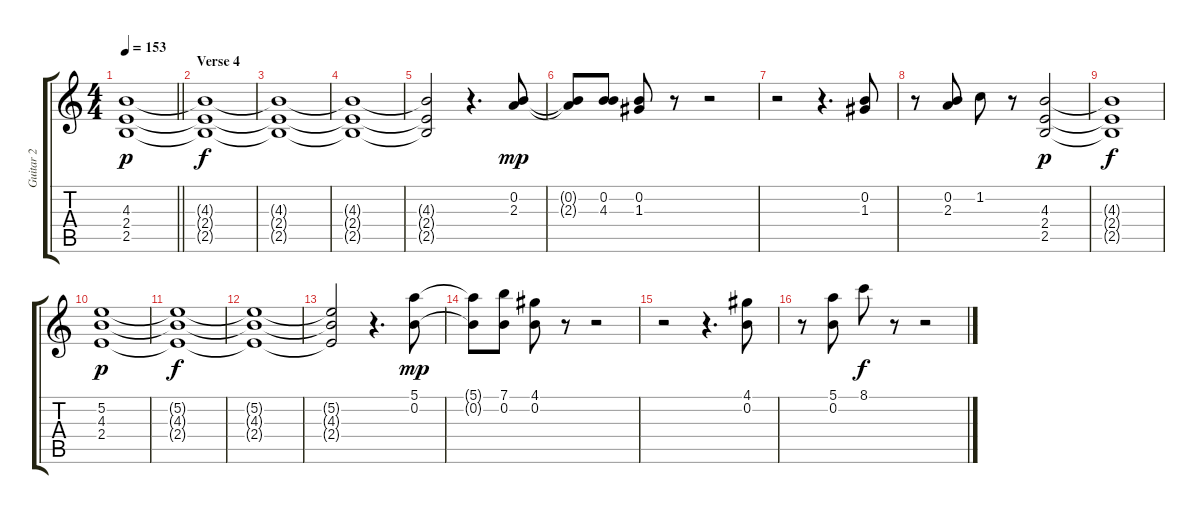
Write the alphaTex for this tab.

\track ("Guitar 2" "Guitar 2") {instrument electricguitarclean}
\staff {score tabs}
\tuning (E4 B3 G3 D3 A2 E2) {hide}
\ts (4 4)
\tempo 153
\clef g2
\barLineRight lightlight
\ks c
(4.3 2.4 2.5).1{dy p} |
\section ("" "Verse 4")
(4.3{t} 2.4{t} 2.5{t}).1{dy f} |
(4.3{t} 2.4{t} 2.5{t}).1 |
(4.3{t} 2.4{t} 2.5{t}).1 |
(4.3{t} 2.4{t} 2.5{t}).2 r.4{d} (0.2 2.3).8{dy mp} |
(0.2{t} 2.3{t}).8 (0.2 4.3).8 (0.2 1.3).8 r.8 r.2 |
r.2 r.4{d} (0.2 1.3).8 |
r.8 (0.2 2.3).8 1.2.8 r.8 (4.3 2.4 2.5).2{dy p} |
(4.3{t} 2.4{t} 2.5{t}).1{dy f} |
(5.2 4.3 2.4).1{dy p} |
(5.2{t} 4.3{t} 2.4{t}).1{dy f} |
(5.2{t} 4.3{t} 2.4{t}).1 |
(5.2{t} 4.3{t} 2.4{t}).2 r.4{d} (5.1 0.2).8{dy mp} |
(5.1{t} 0.2{t}).8 (7.1 0.2).8 (4.1 0.2).8 r.8 r.2 |
r.2 r.4{d} (4.1 0.2).8 |
r.8 (5.1 0.2).8 8.1.8{dy f} r.8 r.2
